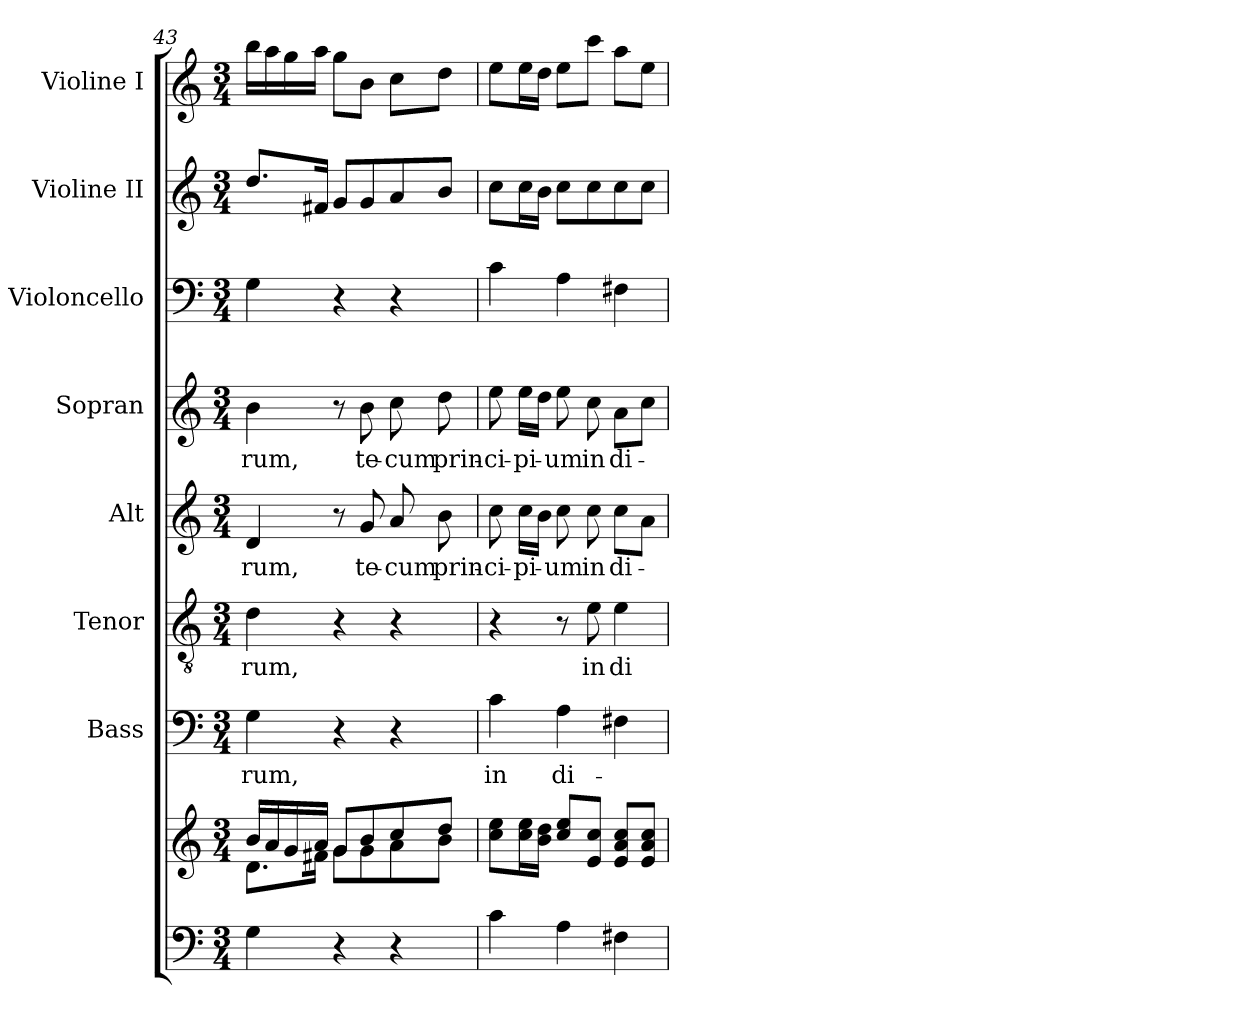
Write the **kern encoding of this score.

**kern	**kern	**kern	**text	**kern	**text	**kern	**text	**kern	**text	**kern	**kern	**kern
*part8	*part8	*part7	*part7	*part6	*part6	*part5	*part5	*part4	*part4	*part3	*part2	*part1
*staff9	*staff8	*staff7	*staff7	*staff6	*staff6	*staff5	*staff5	*staff4	*staff4	*staff3	*staff2	*staff1
*	*	*I"Bass	*	*I"Tenor	*	*I"Alt	*	*I"Sopran	*	*I"Violoncello	*I"Violine II	*I"Violine I
*	*	*I'B.	*	*I'T.	*	*I'A.	*	*I'S.	*	*I'Vc.	*I'Vl. II	*I'Vl. I
*clefF4	*clefG2	*clefF4	*	*clefGv2	*	*clefG2	*	*clefG2	*	*clefF4	*clefG2	*clefG2
*	*	*	*	*	*	*	*	*	*	*ITrd7c12	*	*
*k[]	*k[]	*k[]	*	*k[]	*	*k[]	*	*k[]	*	*k[]	*k[]	*k[]
*C:	*C:	*C:	*	*C:	*	*C:	*	*C:	*	*C:	*C:	*C:
*M3/4	*M3/4	*M3/4	*	*M3/4	*	*M3/4	*	*M3/4	*	*M3/4	*M3/4	*M3/4
=43	=43	=43	=43	=43	=43	=43	=43	=43	=43	=43	=43	=43
*	*^	*	*	*	*	*	*	*	*	*	*	*
!	!	!	!	!LO:LY:b	!	!LO:LY:b	!	!LO:LY:b	!	!LO:LY:b	!	!	!
4G\	16b/LL	8.d\L	4G\	-rum,	4d\	-rum,	4d/	-rum,	4b\	-rum,	4GG\	8.dd/L	16bb\LL
.	16a/	.	.	.	.	.	.	.	.	.	.	.	16aa\
.	16g/	.	.	.	.	.	.	.	.	.	.	.	16gg\
.	16a/JJ	16f#X\Jk	.	.	.	.	.	.	.	.	.	16f#X/Jk	16aa\JJ
4r	8g/L	8g\L	4r	.	4r	.	8r	.	8r	.	4r	8g/L	8gg\L
!	!	!	!	!	!	!	!	!LO:LY:b	!	!LO:LY:b	!	!	!
.	8b/	8g\	.	.	.	.	8g/	te-	8b\	te-	.	8g/	8b\J
!	!	!	!	!	!	!	!	!LO:LY:b	!	!LO:LY:b	!	!	!
4r	8cc/	8a\	4r	.	4r	.	8a/	-cum	8cc\	-cum	4r	8a/	8cc\L
!	!	!	!	!	!	!	!	!LO:LY:b	!	!LO:LY:b	!	!	!
.	8dd/J	8b\J	.	.	.	.	8b\	prin-	8dd\	prin-	.	8b/J	8dd\J
=44	=44	=44	=44	=44	=44	=44	=44	=44	=44	=44	=44	=44	=44
!	!	!	!	!LO:LY:b	!	!	!	!LO:LY:b	!	!LO:LY:b	!	!	!
*	*v	*v	*	*	*	*	*	*	*	*	*	*	*
4c\	8cc\ 8ee\L	4c\	in	4r	.	8cc\	-ci-	8ee\	-ci-	4C\	8cc\L	8ee\L
!	!	!	!	!	!	!	!LO:LY:b	!	!LO:LY:b	!	!	!
.	16cc\ 16ee\L	.	.	.	.	16cc\LL	-pi-	16ee\LL	-pi-	.	16cc\L	16ee\L
.	16b\ 16dd\JJ	.	.	.	.	16b\JJ	.	16dd\JJ	.	.	16b\JJ	16dd\JJ
!	!	!	!LO:LY:b	!	!	!	!LO:LY:b	!	!LO:LY:b	!	!	!
4A\	8cc/ 8ee/L	4A\	di-	8r	.	8cc\	-um	8ee\	-um	4AA\	8cc\L	8ee\L
!	!	!	!	!	!LO:LY:b	!	!LO:LY:b	!	!LO:LY:b	!	!	!
.	8e/ 8cc/J	.	.	8e\	in	8cc\	in	8cc\	in	.	8cc\	8ccc\J
!	!	!	!	!	!LO:LY:b	!	!LO:LY:b	!	!LO:LY:b	!	!	!
4F#X\	8e/ 8a/ 8cc/L	4F#X\	.	4e\	di-	8cc\L	di-	8a\L	di-	4FF#X\	8cc\	8aa\L
.	8e/ 8a/ 8cc/J	.	.	.	.	8a\J	.	8cc\J	.	.	8cc\J	8ee\J
=	=	=	=	=	=	=	=	=	=	=	=	=
*-	*-	*-	*-	*-	*-	*-	*-	*-	*-	*-	*-	*-
